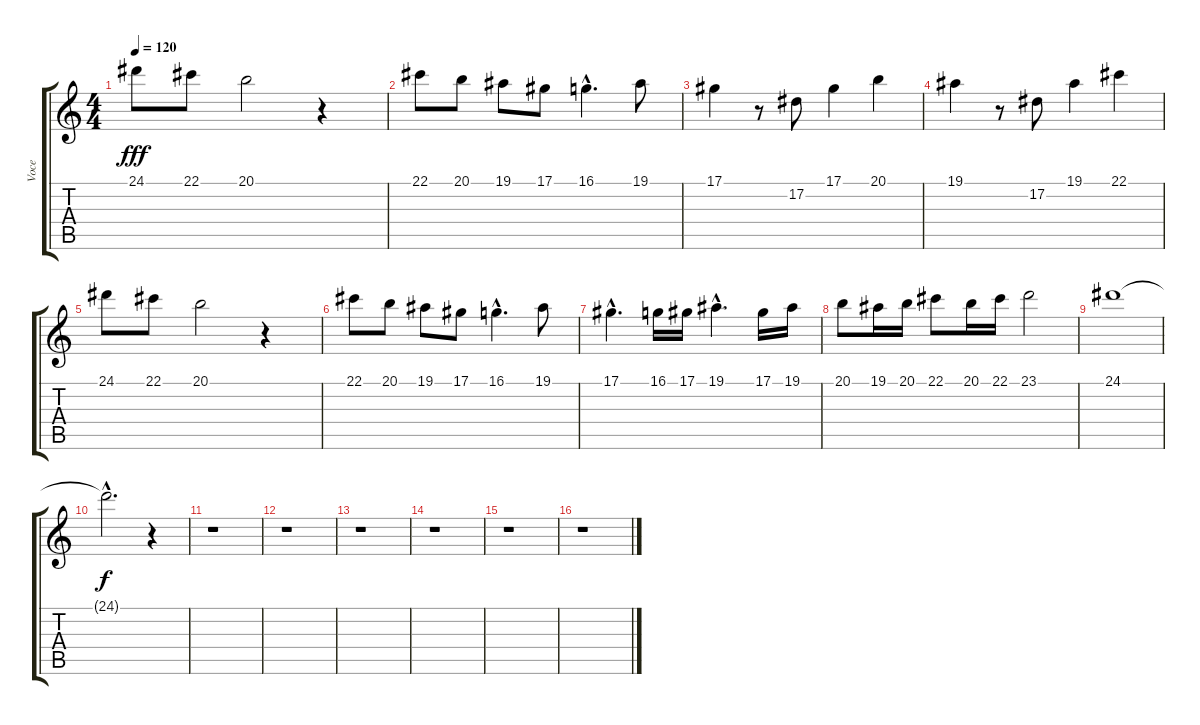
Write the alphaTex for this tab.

\track ("Voce" "Voce") {instrument lead2sawtooth}
\staff {score tabs}
\tuning (Eb4 Bb3 Gb3 Db3 Ab2 Eb2) {hide}
\ts (4 4)
\tempo 120
\clef g2
\ks c
24.1.8{dy fff} 22.1.8 20.1.2 r.4 |
22.1.8 20.1.8 19.1.8 17.1.8 16.1{hac}.4{d} 19.1.8 |
17.1.4 r.8 17.2.8 17.1.4 20.1.4 |
19.1.4 r.8 17.2.8 19.1.4 22.1.4 |
24.1.8 22.1.8 20.1.2 r.4 |
22.1.8 20.1.8 19.1.8 17.1.8 16.1{hac}.4{d} 19.1.8 |
17.1{hac}.4{d} 16.1.16 17.1.16 19.1{hac}.4{d} 17.1.16 19.1.16 |
20.1.8 19.1.16 20.1.16 22.1.8 20.1.16 22.1.16 23.1.2 |
24.1.1 |
24.1{hac t}.2{d dy f} r.4 |
r.1 |
r.1 |
r.1 |
r.1 |
r.1 |
r.1
